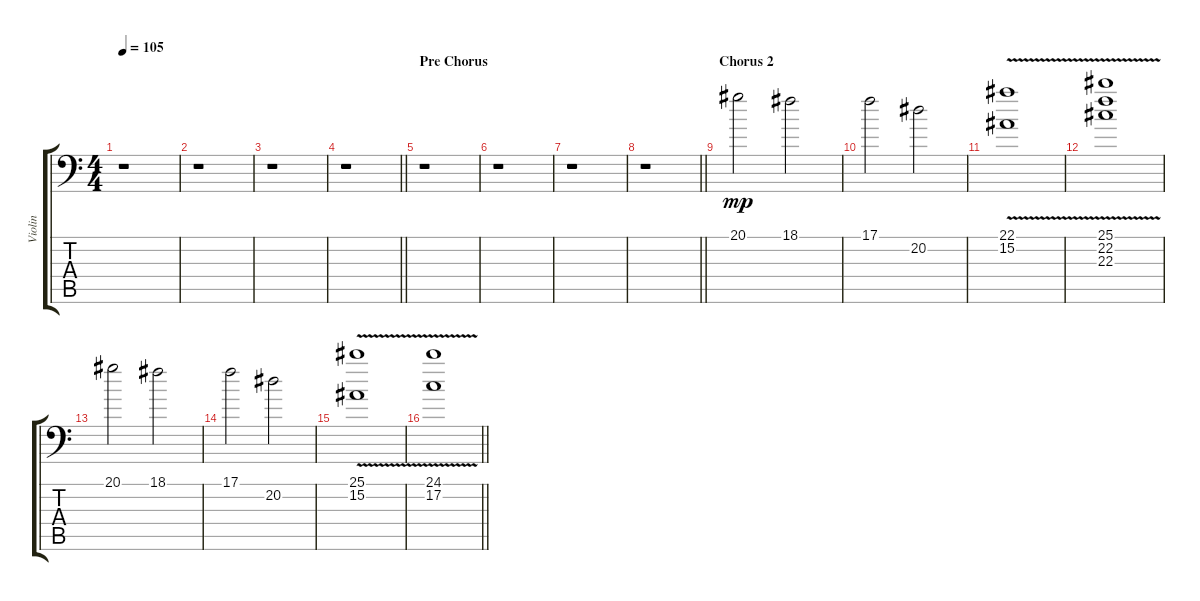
\track ("Violin" "Violin") {instrument stringensemble1 bank 255}
\staff {score tabs}
\tuning (C4 G3 Eb3 Bb2 F2 Bb1) {hide}
\ts (4 4)
\tempo 105
\clef f4
\ks c
r.1{dy mp} |
r.1 |
r.1 |
\barLineRight lightlight
r.1 |
\section ("" "Pre Chorus")
r.1 |
r.1 |
r.1 |
\barLineRight lightlight
r.1 |
\section ("" "Chorus 2")
20.1.2 18.1.2 |
17.1.2{beam merge} 20.2.2 |
(22.1{v} 15.2{v}).1 |
(25.1{v} 22.2{v} 22.3).1 |
20.1.2 18.1.2 |
17.1.2{beam merge} 20.2.2 |
(25.1{v} 15.2{v}).1 |
\barLineRight lightlight
(24.1{v} 17.2{v}).1
